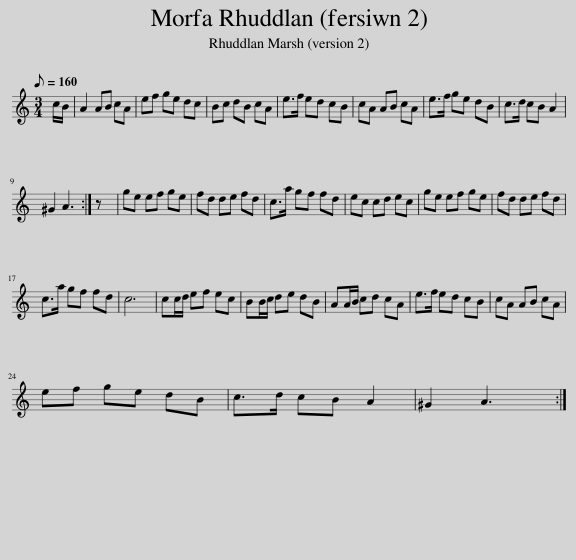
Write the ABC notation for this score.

X:1
L:1/8
Q:1/8=160
M:3/4
I:linebreak $
K:C
V:1 treble
V:1
 c/B/ | A2 AB cA | ef ge dc | Bc dB cA | e>f ed cB | %5
 cA AB cA | e>f ge dB | c>d cB A2 |$ ^G2 A3 :| z | %10
 ge ef ge | fd de fd | c>a gf fd | ec cd ec | ge ef ge | %15
 fd de fd |$ c>a gf fd | c6 | cc/d/ ef ec | BB/c/ de dB | %20
 AA/B/ cd cA | e>f ed cB | cA AB cA |$ ef ge dB | c>d cB A2 | %25
 ^G2 A3 :| %26
